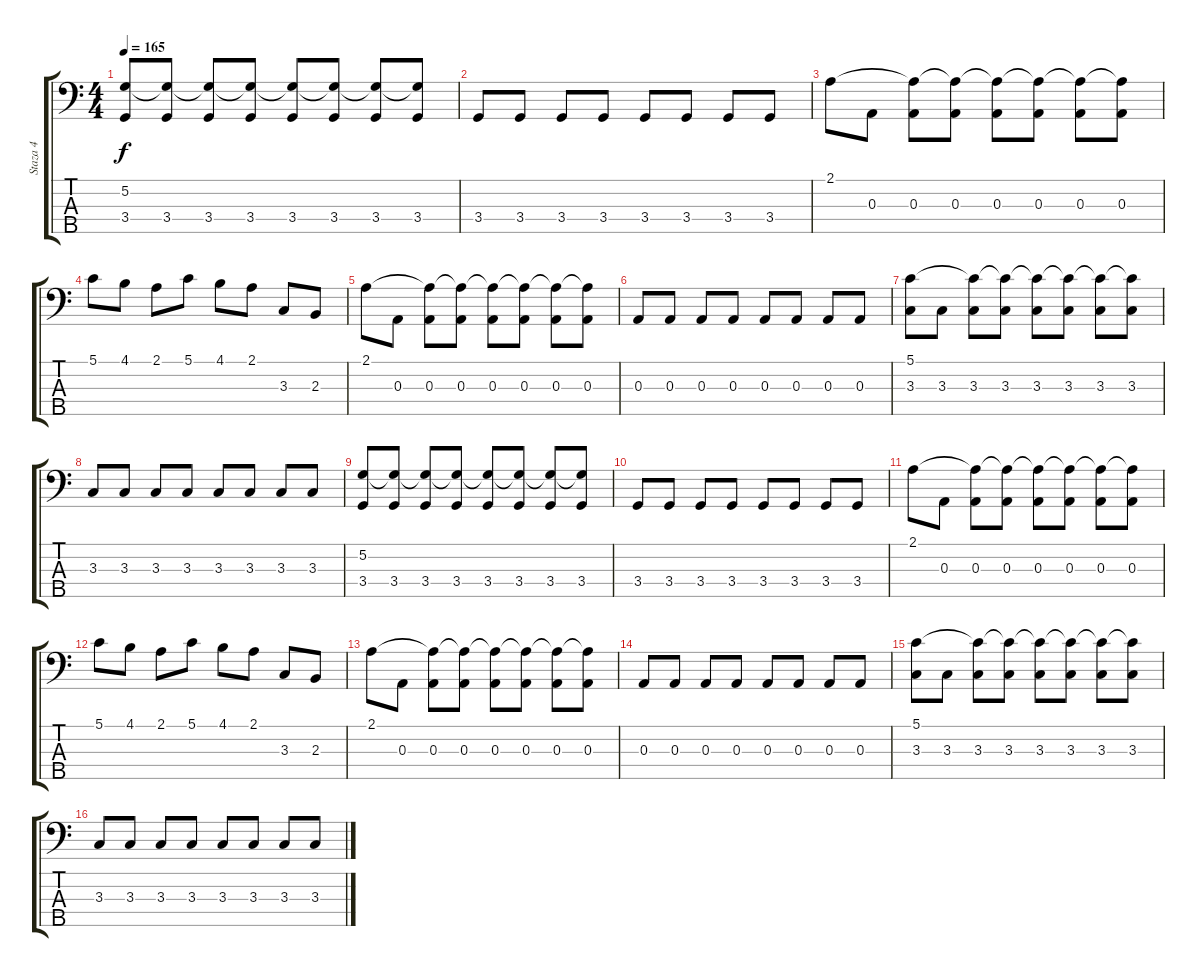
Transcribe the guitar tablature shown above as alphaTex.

\track ("Staza 4" "Staza 4") {instrument electricbassfinger}
\staff {score tabs}
\tuning (G2 D2 A1 E1 B0) {hide}
\ts (4 4)
\tempo 165
\clef f4
\ks c
(5.2 3.4).8{dy f} (5.2{t} 3.4).8 (5.2{t} 3.4).8 (5.2{t} 3.4).8 (5.2{t} 3.4).8 (5.2{t} 3.4).8 (5.2{t} 3.4).8 (5.2{t} 3.4).8 |
3.4.8 3.4.8 3.4.8 3.4.8 3.4.8 3.4.8 3.4.8 3.4.8 |
2.1.8 0.3.8 (2.1{t} 0.3).8 (2.1{t} 0.3).8 (2.1{t} 0.3).8 (2.1{t} 0.3).8 (2.1{t} 0.3).8 (2.1{t} 0.3).8 |
5.1.8 4.1.8 2.1.8 5.1.8 4.1.8 2.1.8 3.3.8 2.3.8 |
2.1.8 0.3.8 (2.1{t} 0.3).8 (2.1{t} 0.3).8 (2.1{t} 0.3).8 (2.1{t} 0.3).8 (2.1{t} 0.3).8 (2.1{t} 0.3).8 |
0.3.8 0.3.8 0.3.8 0.3.8 0.3.8 0.3.8 0.3.8 0.3.8 |
(5.1 3.3).8 3.3.8 (5.1{t} 3.3).8 (5.1{t} 3.3).8 (5.1{t} 3.3).8 (5.1{t} 3.3).8 (5.1{t} 3.3).8 (5.1{t} 3.3).8 |
3.3.8 3.3.8 3.3.8 3.3.8 3.3.8 3.3.8 3.3.8 3.3.8 |
(5.2 3.4).8 (5.2{t} 3.4).8 (5.2{t} 3.4).8 (5.2{t} 3.4).8 (5.2{t} 3.4).8 (5.2{t} 3.4).8 (5.2{t} 3.4).8 (5.2{t} 3.4).8 |
3.4.8 3.4.8 3.4.8 3.4.8 3.4.8 3.4.8 3.4.8 3.4.8 |
2.1.8 0.3.8 (2.1{t} 0.3).8 (2.1{t} 0.3).8 (2.1{t} 0.3).8 (2.1{t} 0.3).8 (2.1{t} 0.3).8 (2.1{t} 0.3).8 |
5.1.8 4.1.8 2.1.8 5.1.8 4.1.8 2.1.8 3.3.8 2.3.8 |
2.1.8 0.3.8 (2.1{t} 0.3).8 (2.1{t} 0.3).8 (2.1{t} 0.3).8 (2.1{t} 0.3).8 (2.1{t} 0.3).8 (2.1{t} 0.3).8 |
0.3.8 0.3.8 0.3.8 0.3.8 0.3.8 0.3.8 0.3.8 0.3.8 |
(5.1 3.3).8 3.3.8 (5.1{t} 3.3).8 (5.1{t} 3.3).8 (5.1{t} 3.3).8 (5.1{t} 3.3).8 (5.1{t} 3.3).8 (5.1{t} 3.3).8 |
3.3.8 3.3.8 3.3.8 3.3.8 3.3.8 3.3.8 3.3.8 3.3.8
